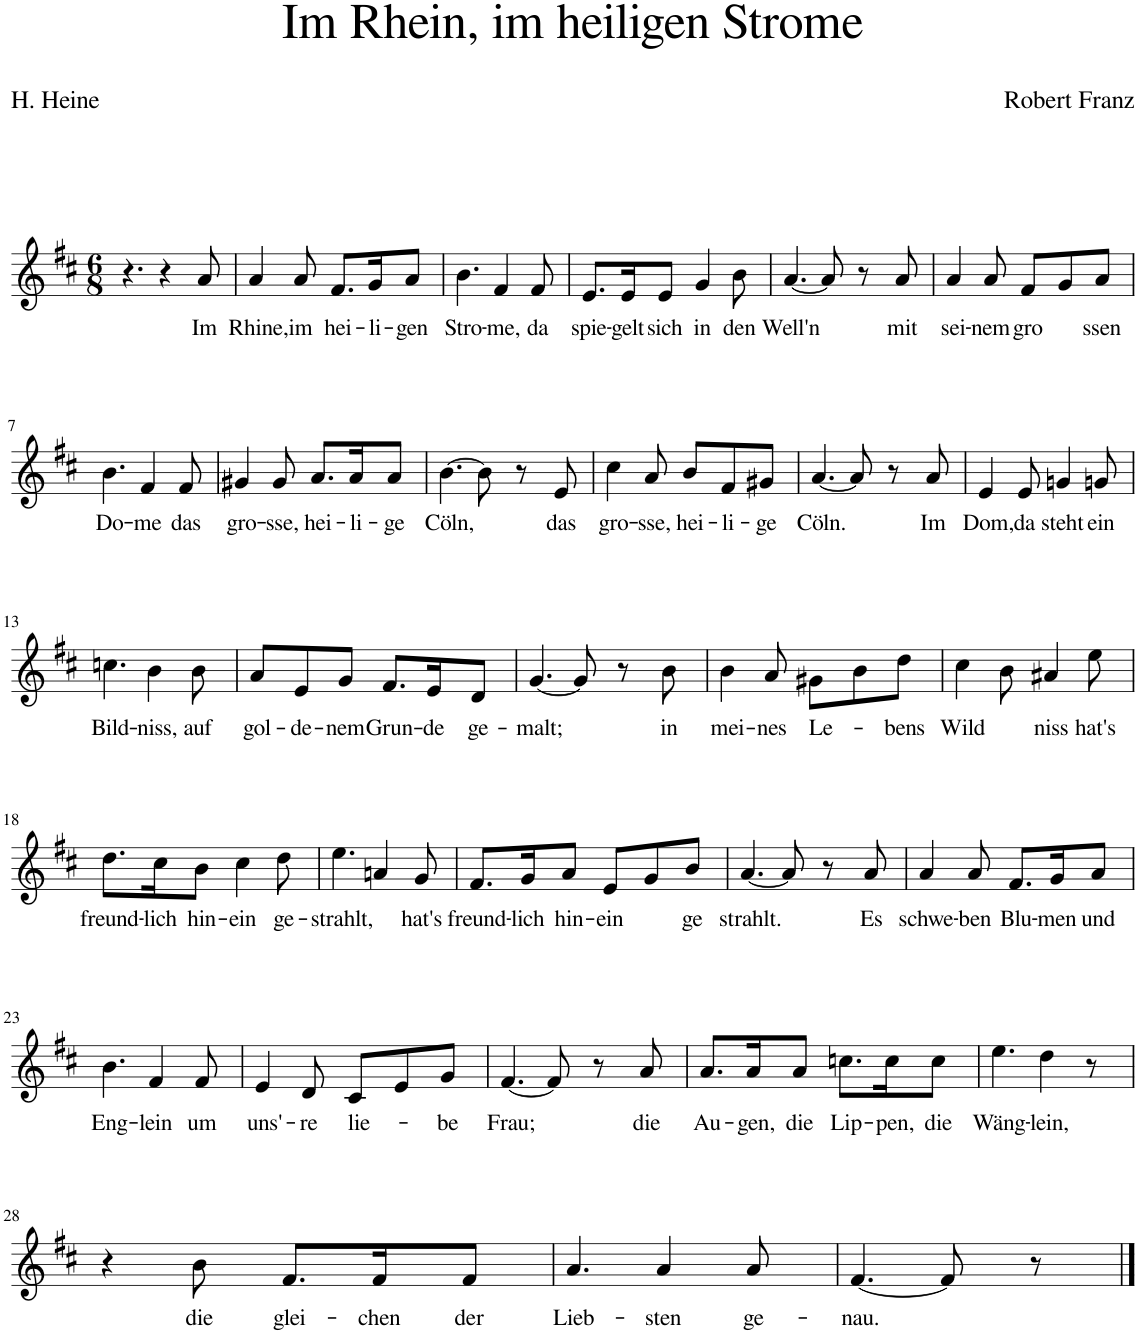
**kern	**text
*part1	*part1
*staff1	*staff1
*I"Piano	*
*I'Pno	*
*clefG2	*
*k[f#c#]	*
*M6/8	*
=1	=1
4.r	.
4r	.
!	!LO:LY:b
8a/	Im
=2	=2
!	!LO:LY:b
4a/	Rhine,
!	!LO:LY:b
8a/	im
!	!LO:LY:b
8.f#/L	hei-
!	!LO:LY:b
16g/K	-li-
!	!LO:LY:b
8a/J	-gen
=3	=3
!	!LO:LY:b
4.b\	Stro-
!	!LO:LY:b
4f#/	-me,
!	!LO:LY:b
8f#/	da
=4	=4
!	!LO:LY:b
8.e/L	spie-
!	!LO:LY:b
16e/K	-gelt
!	!LO:LY:b
8e/J	sich
!	!LO:LY:b
4g/	in
!	!LO:LY:b
8b\	den
=5	=5
!	!LO:LY:b
[4.a/	Well'n
8a/]	.
8r	.
!	!LO:LY:b
8a/	mit
=6	=6
!	!LO:LY:b
4a/	sei-
!	!LO:LY:b
8a/	-nem
!	!LO:LY:b
8f#/L	gro
8g/	.
!	!LO:LY:b
8a/J	-ssen
!!LO:LB:g=z
=7	=7
!	!LO:LY:b
4.b\	Do-
!	!LO:LY:b
4f#/	-me
!	!LO:LY:b
8f#/	das
=8	=8
!	!LO:LY:b
4g#X/	gro-
!	!LO:LY:b
8g#/	-sse,
!	!LO:LY:b
8.a/L	hei-
!	!LO:LY:b
16a/K	-li-
!	!LO:LY:b
8a/J	-ge
=9	=9
!	!LO:LY:b
[4.b\	Cöln,
8b\]	.
8r	.
!	!LO:LY:b
8e/	das
=10	=10
!	!LO:LY:b
4cc#\	gro-
!	!LO:LY:b
8a/	-sse,
!	!LO:LY:b
8b/L	hei-
!	!LO:LY:b
8f#/	-li-
!	!LO:LY:b
8g#X/J	-ge
=11	=11
!	!LO:LY:b
[4.a/	Cöln.
8a/]	.
8r	.
!	!LO:LY:b
8a/	Im
=12	=12
!	!LO:LY:b
4e/	Dom,
!	!LO:LY:b
8e/	da
!	!LO:LY:b
4gn/	steht
!	!LO:LY:b
8gn/	ein
!!LO:LB:g=z
=13	=13
!	!LO:LY:b
4.ccn\	Bild-
!	!LO:LY:b
4b\	-niss,
!	!LO:LY:b
8b\	auf
=14	=14
!	!LO:LY:b
8a/L	gol-
!	!LO:LY:b
8e/	-de-
!	!LO:LY:b
8g/J	-nem
!	!LO:LY:b
8.f#/L	Grun-
!	!LO:LY:b
16e/K	-de
!	!LO:LY:b
8d/J	ge-
=15	=15
!	!LO:LY:b
[4.g/	-malt;
8g/]	.
8r	.
!	!LO:LY:b
8b\	in
=16	=16
!	!LO:LY:b
4b\	mei-
!	!LO:LY:b
8a/	-nes
!	!LO:LY:b
8g#X\L	Le-
8b\	.
!	!LO:LY:b
8dd\J	-bens
=17	=17
!	!LO:LY:b
4cc#\	Wild
8b\	.
!	!LO:LY:b
4a#X/	-niss
!	!LO:LY:b
8ee\	hat's
!!LO:LB:g=z
=18	=18
!	!LO:LY:b
8.dd\L	freund-
!	!LO:LY:b
16cc#\K	-lich
!	!LO:LY:b
8b\J	hin-
!	!LO:LY:b
4cc#\	-ein
!	!LO:LY:b
8dd\	ge-
=19	=19
!	!LO:LY:b
4.ee\	-strahlt,
4an/	.
!	!LO:LY:b
8g/	hat's
=20	=20
!	!LO:LY:b
8.f#/L	freund-
!	!LO:LY:b
16g/K	-lich
!	!LO:LY:b
8a/J	hin-
!	!LO:LY:b
8e/L	-ein
8g/	.
!	!LO:LY:b
8b/J	ge
=21	=21
!	!LO:LY:b
[4.a/	strahlt.
8a/]	.
8r	.
!	!LO:LY:b
8a/	Es
=22	=22
!	!LO:LY:b
4a/	schwe-
!	!LO:LY:b
8a/	-ben
!	!LO:LY:b
8.f#/L	Blu-
!	!LO:LY:b
16g/K	-men
!	!LO:LY:b
8a/J	und
!!LO:LB:g=z
=23	=23
!	!LO:LY:b
4.b\	Eng-
!	!LO:LY:b
4f#/	-lein
!	!LO:LY:b
8f#/	um
=24	=24
!	!LO:LY:b
4e/	uns'-
!	!LO:LY:b
8d/	-re
!	!LO:LY:b
8c#/L	lie-
8e/	.
!	!LO:LY:b
8g/J	-be
=25	=25
!	!LO:LY:b
[4.f#/	Frau;
8f#/]	.
8r	.
!	!LO:LY:b
8a/	die
=26	=26
!	!LO:LY:b
8.a/L	Au-
!	!LO:LY:b
16a/K	-gen,
!	!LO:LY:b
8a/J	die
!	!LO:LY:b
8.ccn\L	Lip-
!	!LO:LY:b
16cc\K	-pen,
!	!LO:LY:b
8cc\J	die
=27	=27
!	!LO:LY:b
4.ee\	Wäng-
!	!LO:LY:b
4dd\	lein,
8r	.
!!LO:LB:g=z
=28	=28
4r	.
!	!LO:LY:b
8b\	die
!	!LO:LY:b
8.f#/L	glei-
!	!LO:LY:b
16f#/K	-chen
!	!LO:LY:b
8f#/J	der
=29	=29
!	!LO:LY:b
4.a/	Lieb-
!	!LO:LY:b
4a/	-sten
!	!LO:LY:b
8a/	ge-
=30	=30
!	!LO:LY:b
[4.f#/	-nau.
8f#/]	.
8r	.
==	==
*-	*-
